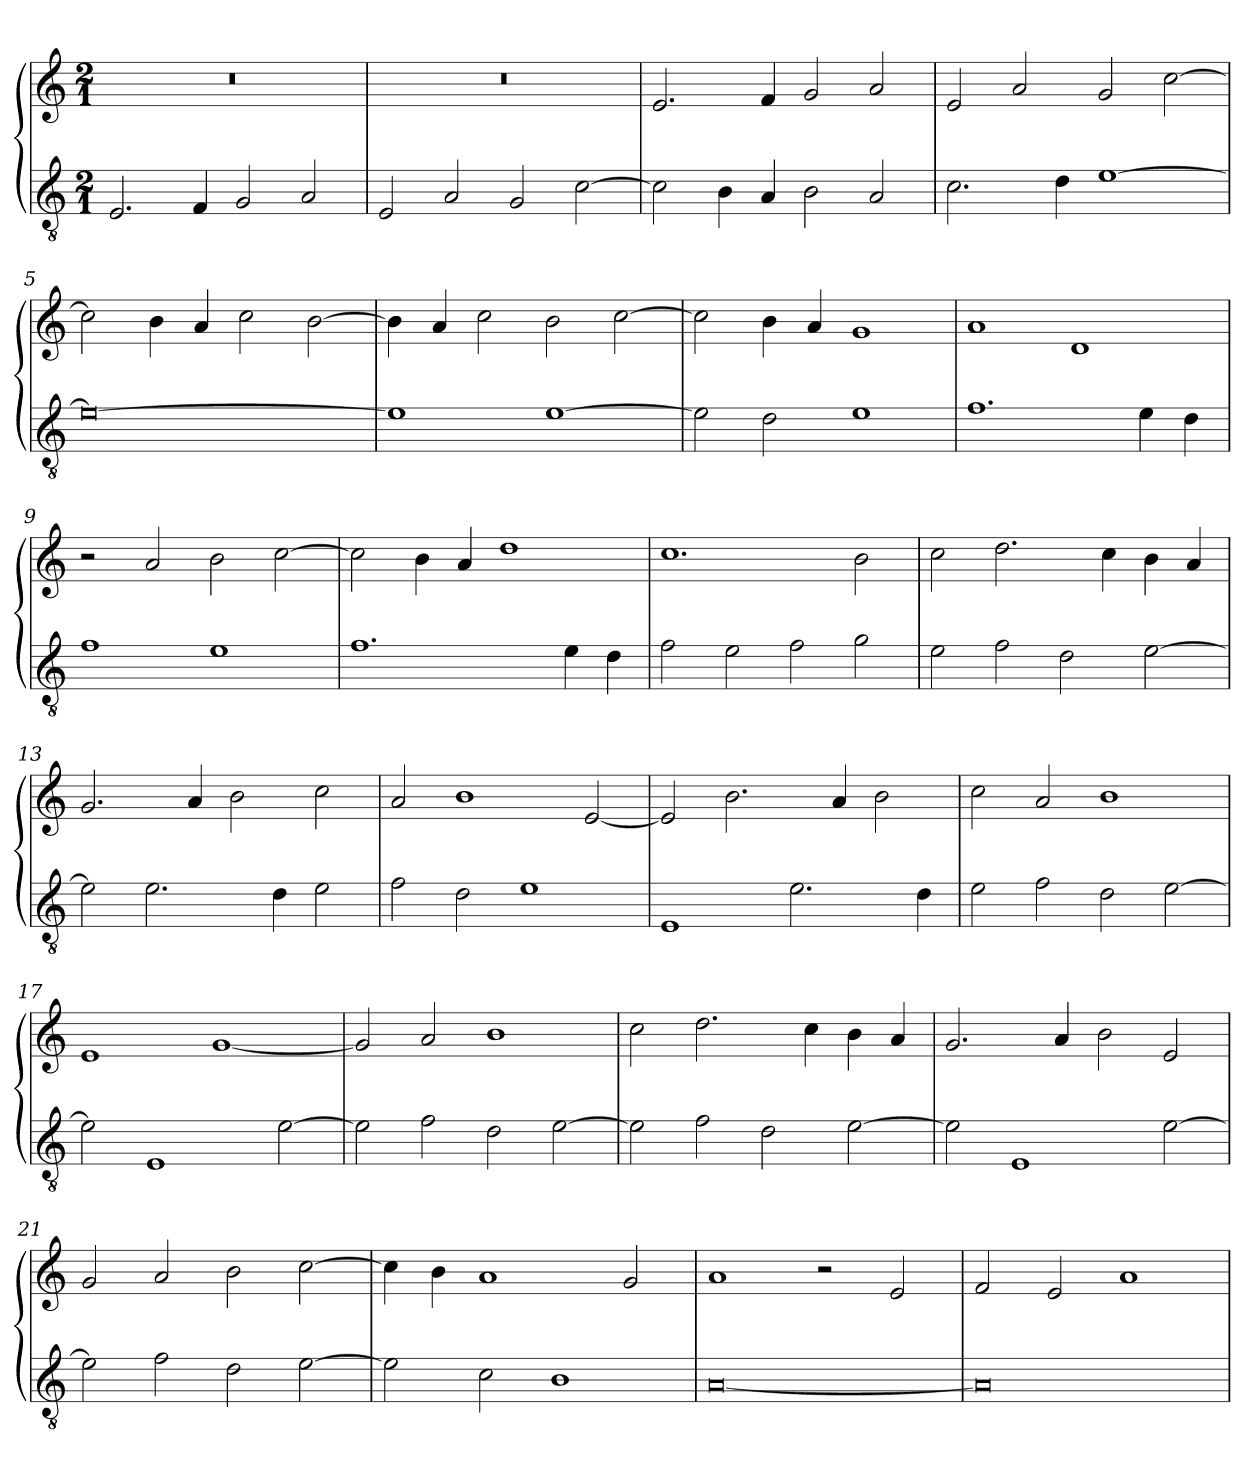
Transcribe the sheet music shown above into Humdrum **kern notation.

**kern	**kern
*part2	*part1
*staff2	*staff1
*clefGv2	*clefG2
*k[]	*k[]
*M2/1	*M2/1
=1	=1
2.E	0r
4F	.
2G	.
2A	.
=2	=2
2E	0r
2A	.
2G	.
[2c	.
=3	=3
2c]	2.e
4B	.
4A	4f
2B	2g
2A	2a
=4	=4
2.c	2e
.	2a
4d	.
[1e	2g
.	[2cc
=5	=5
0e_	2cc]
.	4b
.	4a
.	2cc
.	[2b
=6	=6
1e]	4b]
.	4a
.	2cc
[1e	2b
.	[2cc
=7	=7
2e]	2cc]
2d	4b
.	4a
1e	1g
=8	=8
1.f	1a
.	1d
4e	.
4d	.
=9	=9
1f	2r
.	2a
1e	2b
.	[2cc
=10	=10
1.f	2cc]
.	4b
.	4a
.	1dd
4e	.
4d	.
=11	=11
2f	1.cc
2e	.
2f	.
2g	2b
=12	=12
2e	2cc
2f	2.dd
2d	.
.	4cc
[2e	4b
.	4a
=13	=13
2e]	2.g
2.e	.
.	4a
.	2b
4d	.
2e	2cc
=14	=14
2f	2a
2d	1b
1e	.
.	[2e
=15	=15
1E	2e]
.	2.b
2.e	.
.	4a
.	2b
4d	.
=16	=16
2e	2cc
2f	2a
2d	1b
[2e	.
=17	=17
2e]	1e
1E	.
.	[1g
[2e	.
=18	=18
2e]	2g]
2f	2a
2d	1b
[2e	.
=19	=19
2e]	2cc
2f	2.dd
2d	.
.	4cc
[2e	4b
.	4a
=20	=20
2e]	2.g
1E	.
.	4a
.	2b
[2e	2e
=21	=21
2e]	2g
2f	2a
2d	2b
[2e	[2cc
=22	=22
2e]	4cc]
.	4b
2c	1a
1B	.
.	2g
=23	=23
[0A	1a
.	2r
.	2e
=24	=24
0A]	2f
.	2e
.	1a
=	=
*-	*-
